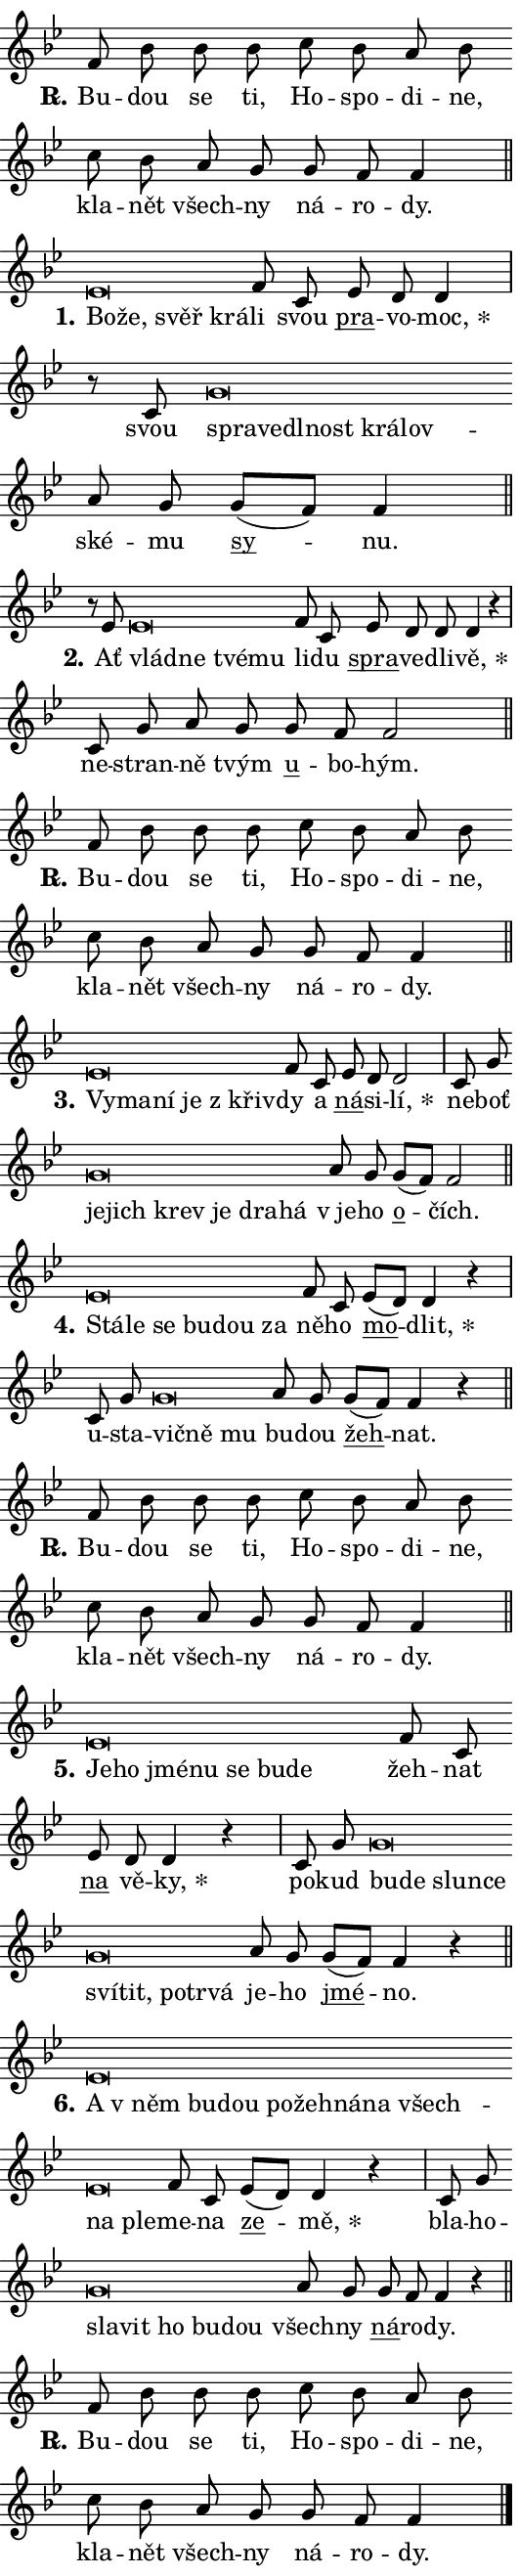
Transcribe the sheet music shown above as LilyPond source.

\version "2.24.0"
\header { tagline = "" }
\paper {
  indent = 0\cm
  top-margin = 0\cm
  right-margin = 0.13\cm % to fit lyric hyphens
  bottom-margin = 0\cm
  left-margin = 0\cm
  paper-width = 9\cm
  page-breaking = #ly:one-page-breaking
  system-system-spacing.basic-distance = #11
  score-system-spacing.basic-distance = #11
  ragged-last = ##f
}


%% Author: Thomas Morley
%% https://lists.gnu.org/archive/html/lilypond-user/2020-05/msg00002.html
#(define (line-position grob)
"Returns position of @var[grob} in current system:
   @code{'start}, if at first time-step
   @code{'end}, if at last time-step
   @code{'middle} otherwise
"
  (let* ((col (ly:item-get-column grob))
         (ln (ly:grob-object col 'left-neighbor))
         (rn (ly:grob-object col 'right-neighbor))
         (col-to-check-left (if (ly:grob? ln) ln col))
         (col-to-check-right (if (ly:grob? rn) rn col))
         (break-dir-left
           (and
             (ly:grob-property col-to-check-left 'non-musical #f)
             (ly:item-break-dir col-to-check-left)))
         (break-dir-right
           (and
             (ly:grob-property col-to-check-right 'non-musical #f)
             (ly:item-break-dir col-to-check-right))))
        (cond ((eqv? 1 break-dir-left) 'start)
              ((eqv? -1 break-dir-right) 'end)
              (else 'middle))))

#(define (tranparent-at-line-position vctor)
  (lambda (grob)
  "Relying on @code{line-position} select the relevant enry from @var{vctor}.
Used to determine transparency,"
    (case (line-position grob)
      ((end) (not (vector-ref vctor 0)))
      ((middle) (not (vector-ref vctor 1)))
      ((start) (not (vector-ref vctor 2))))))

noteHeadBreakVisibility =
#(define-music-function (break-visibility)(vector?)
"Makes @code{NoteHead}s transparent relying on @var{break-visibility}"
#{
  \override NoteHead.transparent =
    #(tranparent-at-line-position break-visibility)
#})

#(define delete-ledgers-for-transparent-note-heads
  (lambda (grob)
    "Reads whether a @code{NoteHead} is transparent.
If so this @code{NoteHead} is removed from @code{'note-heads} from
@var{grob}, which is supposed to be @code{LedgerLineSpanner}.
As a result ledgers are not printed for this @code{NoteHead}"
    (let* ((nhds-array (ly:grob-object grob 'note-heads))
           (nhds-list
             (if (ly:grob-array? nhds-array)
                 (ly:grob-array->list nhds-array)
                 '()))
           ;; Relies on the transparent-property being done before
           ;; Staff.LedgerLineSpanner.after-line-breaking is executed.
           ;; This is fragile ...
           (to-keep
             (remove
               (lambda (nhd)
                 (ly:grob-property nhd 'transparent #f))
               nhds-list)))
      ;; TODO find a better method to iterate over grob-arrays, similiar
      ;; to filter/remove etc for lists
      ;; For now rebuilt from scratch
      (set! (ly:grob-object grob 'note-heads)  '())
      (for-each
        (lambda (nhd)
          (ly:pointer-group-interface::add-grob grob 'note-heads nhd))
        to-keep))))

squashNotes = {
  \override NoteHead.X-extent = #'(-0.2 . 0.2)
  \override NoteHead.Y-extent = #'(-0.75 . 0)
  \override NoteHead.stencil =
    #(lambda (grob)
       (let ((pos (ly:grob-property grob 'staff-position)))
         (begin
           (if (< pos -7) (display "ERROR: Lower brevis then expected\n") (display ""))
           (if (<= pos -6) ly:text-interface::print ly:note-head::print))))
}
unSquashNotes = {
  \revert NoteHead.X-extent
  \revert NoteHead.Y-extent
  \revert NoteHead.stencil
}

hideNotes = \noteHeadBreakVisibility #begin-of-line-visible
unHideNotes = \noteHeadBreakVisibility #all-visible

% work-around for resetting accidentals
% https://lilypond.org/doc/v2.23/Documentation/notation/displaying-rhythms#unmetered-music
cadenzaMeasure = {
  \cadenzaOff
  \partial 1024 s1024
  \cadenzaOn
}

#(define-markup-command (accent layout props text) (markup?)
  "Underline accented syllable"
  (interpret-markup layout props
    #{\markup \override #'(offset . 4.3) \underline { #text }#}))

responsum = \markup \concat {
  "R" \hspace #-1.05 \path #0.1 #'((moveto 0 0.07) (lineto 0.9 0.8)) \hspace #0.05 "."
}

spaceSize = #0.6828661417322834 % exact space size for TeX Gyre Schola

\layout {
  \context {
    \Staff
    \remove "Time_signature_engraver"
    \override LedgerLineSpanner.after-line-breaking = #delete-ledgers-for-transparent-note-heads
  }
  \context {
    \Lyrics {
      \override LyricSpace.minimum-distance = \spaceSize
      \override LyricText.font-name = #"TeX Gyre Schola"
      \override LyricText.font-size = 1
      \override StanzaNumber.font-name = #"TeX Gyre Schola Bold"
      \override StanzaNumber.font-size = 1
    }
  }
  \context {
    \Score 
    \override NoteHead.text =
      #(lambda (grob) 
        (let ((pos (ly:grob-property grob 'staff-position)))
          #{\markup {
            \combine
              \halign #-0.55 \raise #(if (= pos -6) 0 0.5) \override #'(thickness . 2) \draw-line #'(3.2 . 0)
              \musicglyph "noteheads.sM1"
          }#}))
  }
}

% magnetic-lyrics.ily
%
%   written by
%     Jean Abou Samra <jean@abou-samra.fr>
%     Werner Lemberg <wl@gnu.org>
%
%   adapted by
%     Jiri Hon <jiri.hon@gmail.com>
%
% Version 2022-Apr-15

% https://www.mail-archive.com/lilypond-user@gnu.org/msg149350.html

#(define (Left_hyphen_pointer_engraver context)
   "Collect syllable-hyphen-syllable occurrences in lyrics and store
them in properties.  This engraver only looks to the left.  For
example, if the lyrics input is @code{foo -- bar}, it does the
following.

@itemize @bullet
@item
Set the @code{text} property of the @code{LyricHyphen} grob between
@q{foo} and @q{bar} to @code{foo}.

@item
Set the @code{left-hyphen} property of the @code{LyricText} grob with
text @q{foo} to the @code{LyricHyphen} grob between @q{foo} and
@q{bar}.
@end itemize

Use this auxiliary engraver in combination with the
@code{lyric-@/text::@/apply-@/magnetic-@/offset!} hook."
   (let ((hyphen #f)
         (text #f))
     (make-engraver
      (acknowledgers
       ((lyric-syllable-interface engraver grob source-engraver)
        (set! text grob)))
      (end-acknowledgers
       ((lyric-hyphen-interface engraver grob source-engraver)
        ;(when (not (grob::has-interface grob 'lyric-space-interface))
          (set! hyphen grob)));)
      ((stop-translation-timestep engraver)
       (when (and text hyphen)
         (ly:grob-set-object! text 'left-hyphen hyphen))
       (set! text #f)
       (set! hyphen #f)))))

#(define (lyric-text::apply-magnetic-offset! grob)
   "If the space between two syllables is less than the value in
property @code{LyricText@/.details@/.squash-threshold}, move the right
syllable to the left so that it gets concatenated with the left
syllable.

Use this function as a hook for
@code{LyricText@/.after-@/line-@/breaking} if the
@code{Left_@/hyphen_@/pointer_@/engraver} is active."
   (let ((hyphen (ly:grob-object grob 'left-hyphen #f)))
     (when hyphen
       (let ((left-text (ly:spanner-bound hyphen LEFT)))
         (when (grob::has-interface left-text 'lyric-syllable-interface)
           (let* ((common (ly:grob-common-refpoint grob left-text X))
                  (this-x-ext (ly:grob-extent grob common X))
                  (left-x-ext
                   (begin
                     ;; Trigger magnetism for left-text.
                     (ly:grob-property left-text 'after-line-breaking)
                     (ly:grob-extent left-text common X)))
                  ;; `delta` is the gap width between two syllables.
                  (delta (- (interval-start this-x-ext)
                            (interval-end left-x-ext)))
                  (details (ly:grob-property grob 'details))
                  (threshold (assoc-get 'squash-threshold details 0.2)))
             (when (< delta threshold)
               (let* (;; We have to manipulate the input text so that
                      ;; ligatures crossing syllable boundaries are not
                      ;; disabled.  For languages based on the Latin
                      ;; script this is essentially a beautification.
                      ;; However, for non-Western scripts it can be a
                      ;; necessity.
                      (lt (ly:grob-property left-text 'text))
                      (rt (ly:grob-property grob 'text))
                      (is-space (grob::has-interface hyphen 'lyric-space-interface))
                      (space (if is-space " " ""))
                      (extra-delta (if is-space spaceSize 0))
                      ;; Append new syllable.
                      (ltrt-space (if (and (string? lt) (string? rt))
                                (string-append lt space rt)
                                (make-concat-markup (list lt space rt))))
                      ;; Right-align `ltrt` to the right side.
                      (ltrt-space-markup (grob-interpret-markup
                               grob
                               (make-translate-markup
                                (cons (interval-length this-x-ext) 0)
                                (make-right-align-markup ltrt-space)))))
                 (begin
                   ;; Don't print `left-text`.
                   (ly:grob-set-property! left-text 'stencil #f)
                   ;; Set text and stencil (which holds all collected
                   ;; syllables so far) and shift it to the left.
                   (ly:grob-set-property! grob 'text ltrt-space)
                   (ly:grob-set-property! grob 'stencil ltrt-space-markup)
                   (ly:grob-translate-axis! grob (- (- delta extra-delta)) X))))))))))


#(define (lyric-hyphen::displace-bounds-first grob)
   ;; Make very sure this callback isn't triggered too early.
   (let ((left (ly:spanner-bound grob LEFT))
         (right (ly:spanner-bound grob RIGHT)))
     (ly:grob-property left 'after-line-breaking)
     (ly:grob-property right 'after-line-breaking)
     (ly:lyric-hyphen::print grob)))

squashThreshold = #0.4

\layout {
  \context {
    \Lyrics
    \consists #Left_hyphen_pointer_engraver
    \override LyricText.after-line-breaking =
      #lyric-text::apply-magnetic-offset!
    \override LyricHyphen.stencil = #lyric-hyphen::displace-bounds-first
    \override LyricText.details.squash-threshold = \squashThreshold
    \override LyricHyphen.minimum-distance = 0
    \override LyricHyphen.minimum-length = \squashThreshold
  }
}

squashText = \override LyricText.details.squash-threshold = 9999
unSquashText = \override LyricText.details.squash-threshold = \squashThreshold

leftText = \override LyricText.self-alignment-X = #LEFT
unLeftText = \revert LyricText.self-alignment-X

starOffset = #(lambda (grob) 
                (let ((x_offset (ly:self-alignment-interface::aligned-on-x-parent grob)))
                  (if (= x_offset 0) 0 (+ x_offset 1.2))))

star = #(define-music-function (syllable)(string?)
"Append star separator at the end of a syllable"
#{
  \once \override LyricText.X-offset = #starOffset
  \lyricmode { \markup {
    #syllable
    \override #'((font-name . "TeX Gyre Schola Bold")) \hspace #0.2 \lower #0.65 \larger "*"
  } }
#})

starAccent = #(define-music-function (syllable)(string?)
"Append star separator at the end of a syllable and make accent"
#{
  \once \override LyricText.X-offset = #starOffset
  \lyricmode { \markup {
    \accent #syllable
    \override #'((font-name . "TeX Gyre Schola Bold")) \hspace #0.2 \lower #0.65 \larger "*"
  } }
#})

breath = #(define-music-function (syllable)(string?)
"Append breathing indicator at the end of a syllable"
#{
  \lyricmode { \markup { #syllable "+" } }
#})

optionalBreath = #(define-music-function (syllable)(string?)
"Append optional breathing indicator at the end of a syllable"
#{
  \lyricmode { \markup { #syllable "(+)" } }
#})


\score {
    <<
        \new Voice = "melody" { \cadenzaOn \key bes \major \relative { f'8 bes bes bes \bar "" c bes a bes \bar "" c bes a g \bar "" g f f4 \cadenzaMeasure \bar "||" \break } }
        \new Lyrics \lyricsto "melody" { \lyricmode { \set stanza = \responsum
Bu -- dou se ti, Ho -- spo -- di -- ne, kla -- nět všech -- ny ná -- ro -- dy. } }
    >>
    \layout {}
}

\score {
    <<
        \new Voice = "melody" { \cadenzaOn \key bes \major \relative { \squashNotes es'\breve*1/16 \hideNotes \breve*1/16 \bar "" \breve*1/16 \breve*1/16 \bar "" \unHideNotes \unSquashNotes f8 c \bar "" es d d4 \cadenzaMeasure \bar "|" r8 c \squashNotes g'\breve*1/16 \hideNotes \breve*1/16 \bar "" \breve*1/16 \bar "" \breve*1/16 \bar "" \breve*1/16 \breve*1/16 \bar "" \unHideNotes \unSquashNotes a8 g \bar "" g[( f)] f4 \cadenzaMeasure \bar "||" \break } }
        \new Lyrics \lyricsto "melody" { \lyricmode { \set stanza = "1."
\leftText Bo -- \squashText že, svěř krá -- \unLeftText \unSquashText li svou \markup \accent pra -- vo -- \star moc, svou \leftText spra -- \squashText ve -- dl -- nost krá -- lov -- \unLeftText \unSquashText ské -- mu \markup \accent sy -- nu. } }
    >>
    \layout {}
}

\score {
    <<
        \new Voice = "melody" { \cadenzaOn \key bes \major \relative { r8 es' \squashNotes es\breve*1/16 \hideNotes \breve*1/16 \bar "" \breve*1/16 \breve*1/16 \bar "" \unHideNotes \unSquashNotes f8 c \bar "" es d d d4 r \cadenzaMeasure \bar "|" c8 g' a g \bar "" g f f2 \cadenzaMeasure \bar "||" \break } }
        \new Lyrics \lyricsto "melody" { \lyricmode { \set stanza = "2."
Ať \leftText vlád -- \squashText ne tvé -- mu \unLeftText \unSquashText li -- du \markup \accent spra -- ve -- dli -- \star vě, ne -- stran -- ně tvým \markup \accent u -- bo -- hým. } }
    >>
    \layout {}
}

\score {
    <<
        \new Voice = "melody" { \cadenzaOn \key bes \major \relative { f'8 bes bes bes \bar "" c bes a bes \bar "" c bes a g \bar "" g f f4 \cadenzaMeasure \bar "||" \break } }
        \new Lyrics \lyricsto "melody" { \lyricmode { \set stanza = \responsum
Bu -- dou se ti, Ho -- spo -- di -- ne, kla -- nět všech -- ny ná -- ro -- dy. } }
    >>
    \layout {}
}

\score {
    <<
        \new Voice = "melody" { \cadenzaOn \key bes \major \relative { \squashNotes es'\breve*1/16 \hideNotes \breve*1/16 \bar "" \breve*1/16 \bar "" \breve*1/16 \breve*1/16 \bar "" \unHideNotes \unSquashNotes f8 c \bar "" es d d2 \cadenzaMeasure \bar "|" c8 g' \bar "" \squashNotes g\breve*1/16 \hideNotes \breve*1/16 \bar "" \breve*1/16 \bar "" \breve*1/16 \bar "" \breve*1/16 \breve*1/16 \bar "" \unHideNotes \unSquashNotes a8 g \bar "" g[( f)] f2 \cadenzaMeasure \bar "||" \break } }
        \new Lyrics \lyricsto "melody" { \lyricmode { \set stanza = "3."
\leftText Vy -- \squashText ma -- ní je "z křiv" -- \unLeftText \unSquashText dy a \markup \accent ná -- si -- \star lí, ne -- boť \leftText je -- \squashText jich krev je dra -- há \unLeftText \unSquashText "v je" -- ho \markup \accent o -- čích. } }
    >>
    \layout {}
}

\score {
    <<
        \new Voice = "melody" { \cadenzaOn \key bes \major \relative { \squashNotes es'\breve*1/16 \hideNotes \breve*1/16 \bar "" \breve*1/16 \bar "" \breve*1/16 \bar "" \breve*1/16 \breve*1/16 \bar "" \unHideNotes \unSquashNotes f8 c \bar "" es[( d)] d4 r \cadenzaMeasure \bar "|" c8 g' \bar "" \squashNotes g\breve*1/16 \hideNotes \breve*1/16 \breve*1/16 \bar "" \unHideNotes \unSquashNotes a8 g \bar "" g[( f)] f4 r \cadenzaMeasure \bar "||" \break } }
        \new Lyrics \lyricsto "melody" { \lyricmode { \set stanza = "4."
\leftText Stá -- \squashText le se bu -- dou za \unLeftText \unSquashText ně -- ho \markup \accent mo -- \star dlit, u -- sta -- \leftText vič -- \squashText ně mu \unLeftText \unSquashText bu -- dou \markup \accent žeh -- nat. } }
    >>
    \layout {}
}

\score {
    <<
        \new Voice = "melody" { \cadenzaOn \key bes \major \relative { f'8 bes bes bes \bar "" c bes a bes \bar "" c bes a g \bar "" g f f4 \cadenzaMeasure \bar "||" \break } }
        \new Lyrics \lyricsto "melody" { \lyricmode { \set stanza = \responsum
Bu -- dou se ti, Ho -- spo -- di -- ne, kla -- nět všech -- ny ná -- ro -- dy. } }
    >>
    \layout {}
}

\score {
    <<
        \new Voice = "melody" { \cadenzaOn \key bes \major \relative { \squashNotes es'\breve*1/16 \hideNotes \breve*1/16 \bar "" \breve*1/16 \bar "" \breve*1/16 \bar "" \breve*1/16 \bar "" \breve*1/16 \breve*1/16 \bar "" \unHideNotes \unSquashNotes f8 c \bar "" es d d4 r \cadenzaMeasure \bar "|" c8 g' \bar "" \squashNotes g\breve*1/16 \hideNotes \breve*1/16 \bar "" \breve*1/16 \bar "" \breve*1/16 \bar "" \breve*1/16 \bar "" \breve*1/16 \bar "" \breve*1/16 \bar "" \breve*1/16 \breve*1/16 \bar "" \unHideNotes \unSquashNotes a8 g \bar "" g[( f)] f4 r \cadenzaMeasure \bar "||" \break } }
        \new Lyrics \lyricsto "melody" { \lyricmode { \set stanza = "5."
\leftText Je -- \squashText ho jmé -- nu se bu -- de \unLeftText \unSquashText žeh -- nat \markup \accent na vě -- \star ky, po -- kud \leftText bu -- \squashText de slun -- ce sví -- tit, po -- tr -- vá \unLeftText \unSquashText je -- ho \markup \accent jmé -- no. } }
    >>
    \layout {}
}

\score {
    <<
        \new Voice = "melody" { \cadenzaOn \key bes \major \relative { \squashNotes es'\breve*1/16 \hideNotes \breve*1/16 \bar "" \breve*1/16 \bar "" \breve*1/16 \bar "" \breve*1/16 \bar "" \breve*1/16 \bar "" \breve*1/16 \bar "" \breve*1/16 \bar "" \breve*1/16 \bar "" \breve*1/16 \breve*1/16 \bar "" \unHideNotes \unSquashNotes f8 c \bar "" es[( d)] d4 r \cadenzaMeasure \bar "|" c8 g' \bar "" \squashNotes g\breve*1/16 \hideNotes \breve*1/16 \bar "" \breve*1/16 \bar "" \breve*1/16 \breve*1/16 \bar "" \unHideNotes \unSquashNotes a8 g \bar "" g f f4 r \cadenzaMeasure \bar "||" \break } }
        \new Lyrics \lyricsto "melody" { \lyricmode { \set stanza = "6."
\leftText A \squashText "v něm" bu -- dou po -- žeh -- ná -- na všech -- na ple -- \unLeftText \unSquashText me -- na \markup \accent ze -- \star mě, bla -- ho -- \leftText sla -- \squashText vit ho bu -- dou \unLeftText \unSquashText všech -- ny \markup \accent ná -- ro -- dy. } }
    >>
    \layout {}
}

\score {
    <<
        \new Voice = "melody" { \cadenzaOn \key bes \major \relative { f'8 bes bes bes \bar "" c bes a bes \bar "" c bes a g \bar "" g f f4 \cadenzaMeasure \bar "||" \break } \bar "|." }
        \new Lyrics \lyricsto "melody" { \lyricmode { \set stanza = \responsum
Bu -- dou se ti, Ho -- spo -- di -- ne, kla -- nět všech -- ny ná -- ro -- dy. } }
    >>
    \layout {}
}
